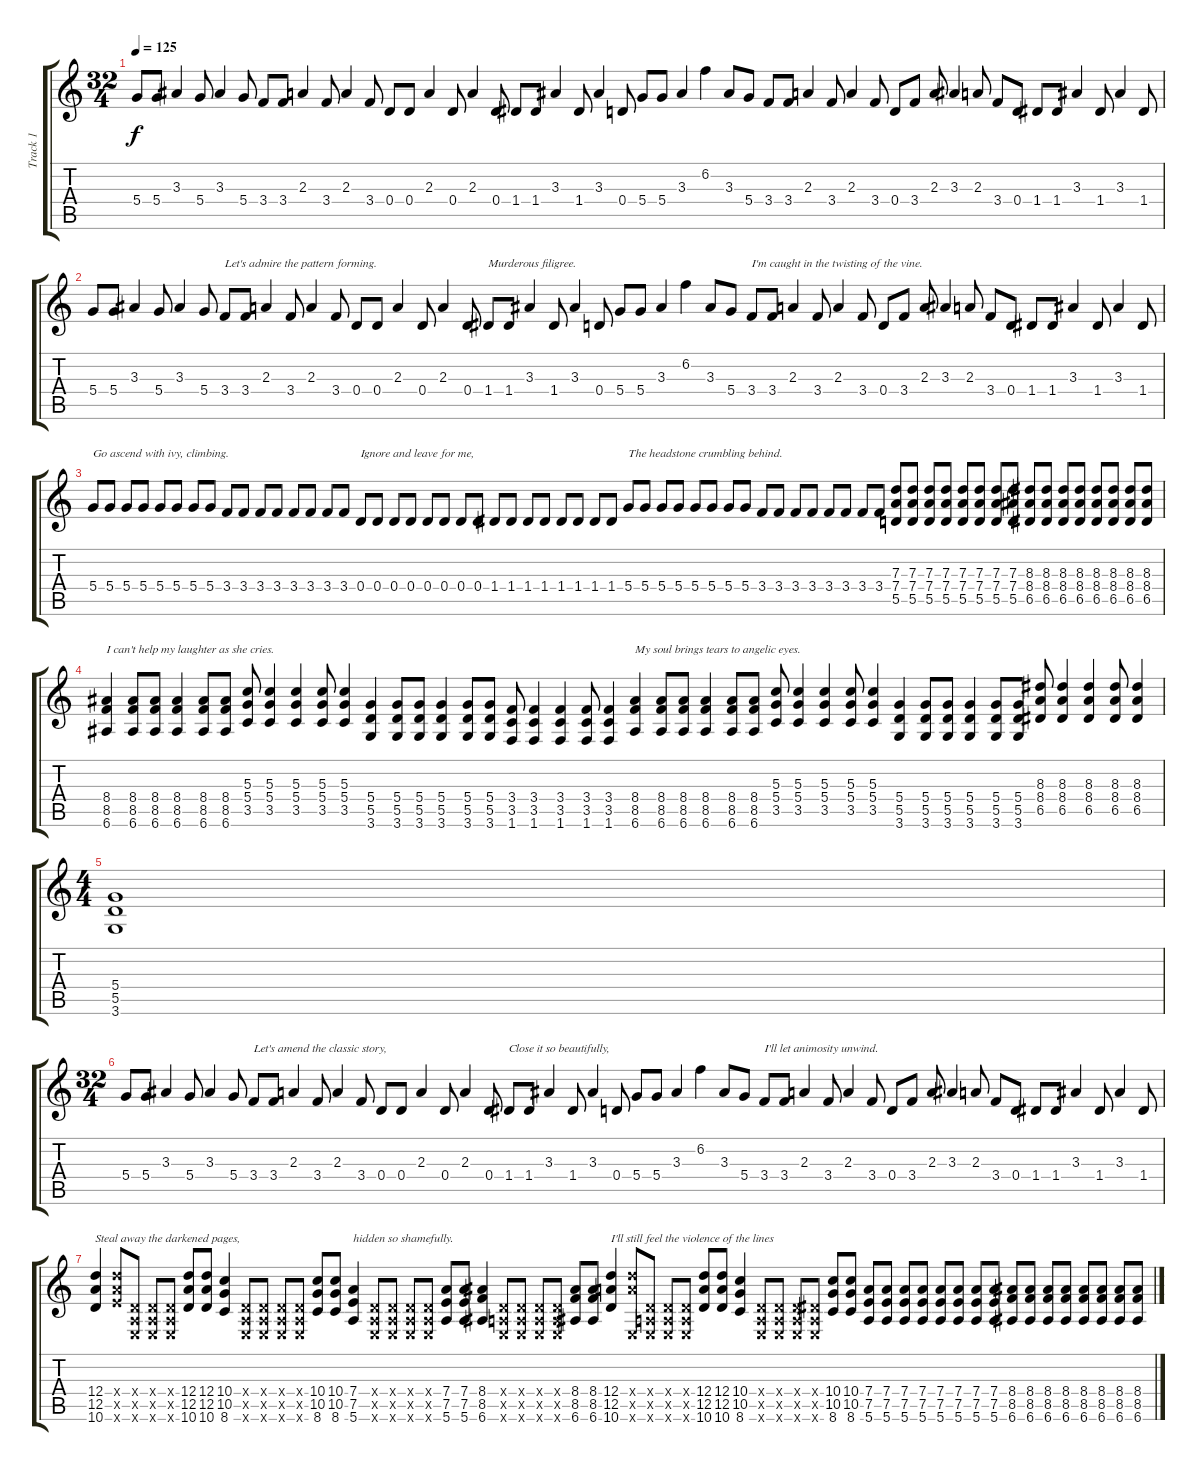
\track ("Track 1" "Track 1") {instrument electricguitarclean}
\staff {score tabs}
\tuning (E4 B3 G3 D3 A2 E2) {hide}
\ts (32 4)
\tempo 125
\clef g2
\ks c
5.4.8{dy f instrument electricguitarclean} 5.4.8 3.3.4 5.4.8 3.3.4 5.4.8 3.4.8 3.4.8 2.3.4 3.4.8 2.3.4 3.4.8 0.4.8 0.4.8 2.3.4 0.4.8 2.3.4 0.4.8 1.4.8 1.4.8 3.3.4 1.4.8 3.3.4 0.4.8 5.4.8 5.4.8 3.3.4 6.2.4 3.3.8 5.4.8 3.4.8 3.4.8 2.3.4 3.4.8 2.3.4 3.4.8 0.4.8 3.4.8 2.3.8 3.3.4 2.3.8 3.4.8 0.4.8 1.4.8 1.4.8 3.3.4 1.4.8 3.3.4 1.4.8 |
5.4.8 5.4.8 3.3.4 5.4.8 3.3.4 5.4.8 3.4.8{txt "Let's admire the pattern forming."} 3.4.8 2.3.4 3.4.8 2.3.4 3.4.8 0.4.8 0.4.8 2.3.4 0.4.8 2.3.4 0.4.8 1.4.8{txt "Murderous filigree."} 1.4.8 3.3.4 1.4.8 3.3.4 0.4.8 5.4.8 5.4.8 3.3.4 6.2.4 3.3.8 5.4.8 3.4.8{txt "I'm caught in the twisting of the vine."} 3.4.8 2.3.4 3.4.8 2.3.4 3.4.8 0.4.8 3.4.8 2.3.8 3.3.4 2.3.8 3.4.8 0.4.8 1.4.8 1.4.8 3.3.4 1.4.8 3.3.4 1.4.8 |
5.4.8{txt "Go ascend with ivy, climbing."} 5.4.8 5.4.8 5.4.8 5.4.8 5.4.8 5.4.8 5.4.8 3.4.8 3.4.8 3.4.8 3.4.8 3.4.8 3.4.8 3.4.8 3.4.8 0.4.8{txt "Ignore and leave for me,"} 0.4.8 0.4.8 0.4.8 0.4.8 0.4.8 0.4.8 0.4.8 1.4.8 1.4.8 1.4.8 1.4.8 1.4.8 1.4.8 1.4.8 1.4.8 5.4.8{txt "The headstone crumbling behind."} 5.4.8 5.4.8 5.4.8 5.4.8 5.4.8 5.4.8 5.4.8 3.4.8 3.4.8 3.4.8 3.4.8 3.4.8 3.4.8 3.4.8 3.4.8 (7.3 7.4 5.5).8{instrument distortionguitar} (7.3 7.4 5.5).8 (7.3 7.4 5.5).8 (7.3 7.4 5.5).8 (7.3 7.4 5.5).8 (7.3 7.4 5.5).8 (7.3 7.4 5.5).8 (7.3 7.4 5.5).8 (8.3 8.4 6.5).8 (8.3 8.4 6.5).8 (8.3 8.4 6.5).8 (8.3 8.4 6.5).8 (8.3 8.4 6.5).8 (8.3 8.4 6.5).8 (8.3 8.4 6.5).8 (8.3 8.4 6.5).8 |
(8.4 8.5 6.6).4{txt "I can't help my laughter as she cries."} (8.4 8.5 6.6).8 (8.4 8.5 6.6).8 (8.4 8.5 6.6).4 (8.4 8.5 6.6).8 (8.4 8.5 6.6).8 (5.3 5.4 3.5).8 (5.3 5.4 3.5).4 (5.3 5.4 3.5).4 (5.3 5.4 3.5).8 (5.3 5.4 3.5).4 (5.4 5.5 3.6).4 (5.4 5.5 3.6).8 (5.4 5.5 3.6).8 (5.4 5.5 3.6).4 (5.4 5.5 3.6).8 (5.4 5.5 3.6).8 (3.4 3.5 1.6).8 (3.4 3.5 1.6).4 (3.4 3.5 1.6).4 (3.4 3.5 1.6).8 (3.4 3.5 1.6).4 (8.4 8.5 6.6).4{txt "My soul brings tears to angelic eyes."} (8.4 8.5 6.6).8 (8.4 8.5 6.6).8 (8.4 8.5 6.6).4 (8.4 8.5 6.6).8 (8.4 8.5 6.6).8 (5.3 5.4 3.5).8 (5.3 5.4 3.5).4 (5.3 5.4 3.5).4 (5.3 5.4 3.5).8 (5.3 5.4 3.5).4 (5.4 5.5 3.6).4 (5.4 5.5 3.6).8 (5.4 5.5 3.6).8 (5.4 5.5 3.6).4 (5.4 5.5 3.6).8 (5.4 5.5 3.6).8 (8.3 8.4 6.5).8 (8.3 8.4 6.5).4 (8.3 8.4 6.5).4 (8.3 8.4 6.5).8 (8.3 8.4 6.5).4 |
\ts (4 4)
(5.4 5.5 3.6).1 |
\ts (32 4)
5.4.8 5.4.8 3.3.4 5.4.8 3.3.4 5.4.8 3.4.8{txt "Let's amend the classic story,"} 3.4.8 2.3.4 3.4.8 2.3.4 3.4.8 0.4.8 0.4.8 2.3.4 0.4.8 2.3.4 0.4.8 1.4.8{txt "Close it so beautifully,"} 1.4.8 3.3.4 1.4.8 3.3.4 0.4.8 5.4.8 5.4.8 3.3.4 6.2.4 3.3.8 5.4.8 3.4.8{txt "I'll let animosity unwind."} 3.4.8 2.3.4 3.4.8 2.3.4 3.4.8 0.4.8 3.4.8 2.3.8 3.3.4 2.3.8 3.4.8 0.4.8 1.4.8 1.4.8 3.3.4 1.4.8 3.3.4 1.4.8 |
(12.4 12.5 10.6).4{txt "Steal away the darkened pages, "} (12.4{x} 12.5{x} 12.6{x}).8 (0.4{x} 0.5{x} 0.6{x}).8 (0.4{x} 0.5{x} 0.6{x}).8 (0.4{x} 0.5{x} 0.6{x}).8 (12.4 12.5 10.6).8 (12.4 12.5 10.6).8 (10.4 10.5 8.6).4 (0.4{x} 0.5{x} 0.6{x}).8 (0.4{x} 0.5{x} 0.6{x}).8 (0.4{x} 0.5{x} 0.6{x}).8 (0.4{x} 0.5{x} 0.6{x}).8 (10.4 10.5 8.6).8 (10.4 10.5 8.6).8 (7.4 7.5 5.6).4{txt "hidden so shamefully."} (0.4{x} 0.5{x} 0.6{x}).8 (0.4{x} 0.5{x} 0.6{x}).8 (0.4{x} 0.5{x} 0.6{x}).8 (0.4{x} 0.5{x} 0.6{x}).8 (7.4 7.5 5.6).8 (7.4 7.5 5.6).8 (8.4 8.5 6.6).4 (0.4{x} 0.5{x} 0.6{x}).8 (0.4{x} 0.5{x} 0.6{x}).8 (0.4{x} 0.5{x} 0.6{x}).8 (0.4{x} 0.5{x} 0.6{x}).8 (8.4 8.5 6.6).8 (8.4 8.5 6.6).8 (12.4 12.5 10.6).4{txt "I'll still feel the violence of the lines"} (12.4{x} 12.5{x} 0.6{x}).8 (0.4{x} 0.5{x} 0.6{x}).8 (0.4{x} 0.5{x} 0.6{x}).8 (0.4{x} 0.5{x} 0.6{x}).8 (12.4 12.5 10.6).8 (12.4 12.5 10.6).8 (10.4 10.5 8.6).4 (0.4{x} 0.5{x} 0.6{x}).8 (0.4{x} 0.5{x} 0.6{x}).8 (0.4{x} 0.5{x} 0.6{x}).8 (1.4{x} 0.5{x} 0.6{x}).8 (10.4 10.5 8.6).8 (10.4 10.5 8.6).8 (7.4 7.5 5.6).8 (7.4 7.5 5.6).8 (7.4 7.5 5.6).8 (7.4 7.5 5.6).8 (7.4 7.5 5.6).8 (7.4 7.5 5.6).8 (7.4 7.5 5.6).8 (7.4 7.5 5.6).8 (8.4 8.5 6.6).8 (8.4 8.5 6.6).8 (8.4 8.5 6.6).8 (8.4 8.5 6.6).8 (8.4 8.5 6.6).8 (8.4 8.5 6.6).8 (8.4 8.5 6.6).8 (8.4 8.5 6.6).8
